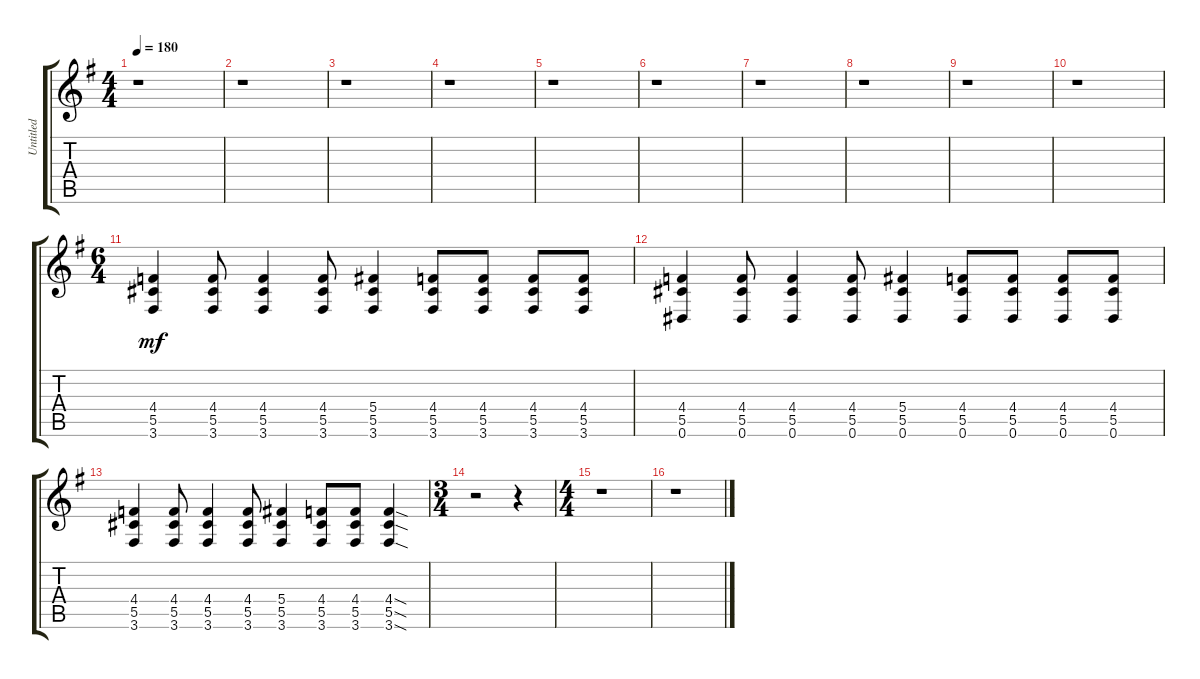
\track ("Untitled" "Untitled") {instrument electricguitarjazz}
\staff {score tabs}
\tuning (Eb4 Bb3 Gb3 Db3 Ab2 Eb2) {hide}
\ts (4 4)
\tempo 180
\clef g2
\ks g
r.1{dy mf} |
r.1 |
r.1 |
r.1 |
r.1 |
r.1 |
r.1 |
r.1 |
r.1 |
r.1 |
\ts (6 4)
(4.4 5.5 3.6).4 (4.4 5.5 3.6).8 (4.4 5.5 3.6).4 (4.4 5.5 3.6).8 (5.4 5.5 3.6).4 (4.4 5.5 3.6).8 (4.4 5.5 3.6).8 (4.4 5.5 3.6).8 (4.4 5.5 3.6).8 |
(4.4 5.5 0.6).4 (4.4 5.5 0.6).8 (4.4 5.5 0.6).4 (4.4 5.5 0.6).8 (5.4 5.5 0.6).4 (4.4 5.5 0.6).8 (4.4 5.5 0.6).8 (4.4 5.5 0.6).8 (4.4 5.5 0.6).8 |
(4.4 5.5 3.6).4 (4.4 5.5 3.6).8 (4.4 5.5 3.6).4 (4.4 5.5 3.6).8 (5.4 5.5 3.6).4 (4.4 5.5 3.6).8 (4.4 5.5 3.6).8 (4.4{sod} 5.5{sod} 3.6{sod}).4 |
\ts (3 4)
r.2 r.4 |
\ts (4 4)
r.1 |
r.1
